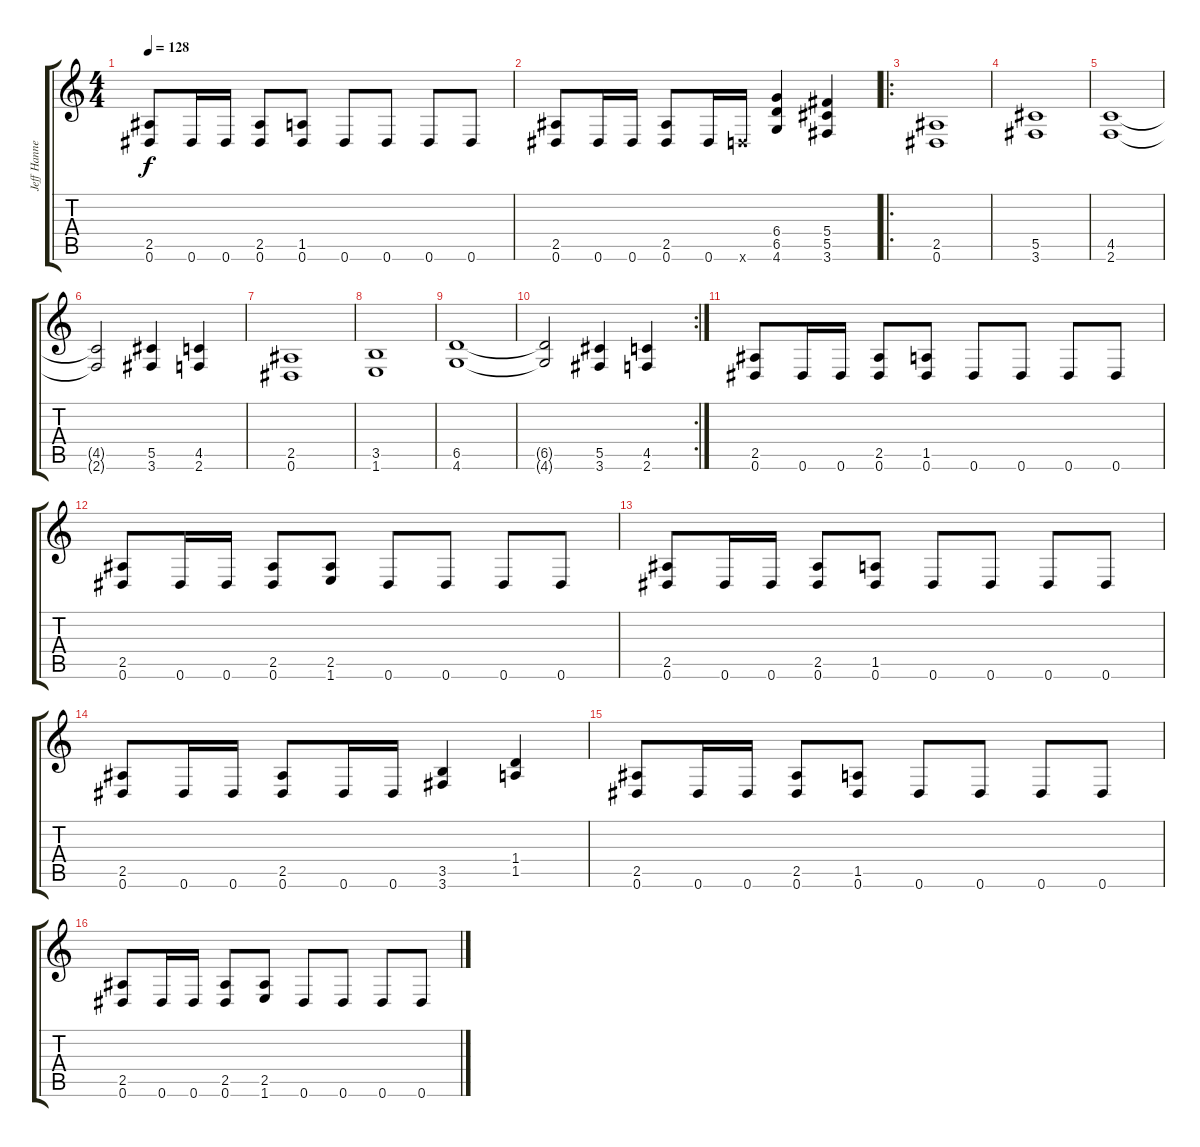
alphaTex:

\track ("Jeff Hanneman" "Jeff Hanne") {instrument distortionguitar}
\staff {score tabs}
\tuning (Eb4 Bb3 Gb3 Db3 Ab2 Eb2) {hide}
\ts (4 4)
\tempo 128
\clef g2
\ks c
(2.5 0.6).8{dy f} 0.6.16 0.6.16 (2.5 0.6).8 (1.5 0.6).8 0.6.8 0.6.8 0.6.8 0.6.8 |
(2.5 0.6).8 0.6.16 0.6.16 (2.5 0.6).8 0.6.16 -1.6{x}.16 (6.4 6.5 4.6).4 (5.4 5.5 3.6).4 |
\ro
(2.5 0.6).1 |
(5.5 3.6).1 |
(4.5 2.6).1 |
(4.5{t} 2.6{t}).2 (5.5 3.6).4 (4.5 2.6).4 |
(2.5 0.6).1 |
(3.5 1.6).1 |
(6.5 4.6).1 |
\rc 2
(6.5{t} 4.6{t}).2 (5.5 3.6).4 (4.5 2.6).4 |
(2.5 0.6).8 0.6.16 0.6.16 (2.5 0.6).8 (1.5 0.6).8 0.6.8 0.6.8 0.6.8 0.6.8 |
(2.5 0.6).8 0.6.16 0.6.16 (2.5 0.6).8 (2.5 1.6).8 0.6.8 0.6.8 0.6.8 0.6.8 |
(2.5 0.6).8 0.6.16 0.6.16 (2.5 0.6).8 (1.5 0.6).8 0.6.8 0.6.8 0.6.8 0.6.8 |
(2.5 0.6).8 0.6.16 0.6.16 (2.5 0.6).8 0.6.16 0.6.16 (3.5 3.6).4 (1.4 1.5).4 |
(2.5 0.6).8 0.6.16 0.6.16 (2.5 0.6).8 (1.5 0.6).8 0.6.8 0.6.8 0.6.8 0.6.8 |
(2.5 0.6).8 0.6.16 0.6.16 (2.5 0.6).8 (2.5 1.6).8 0.6.8 0.6.8 0.6.8 0.6.8
